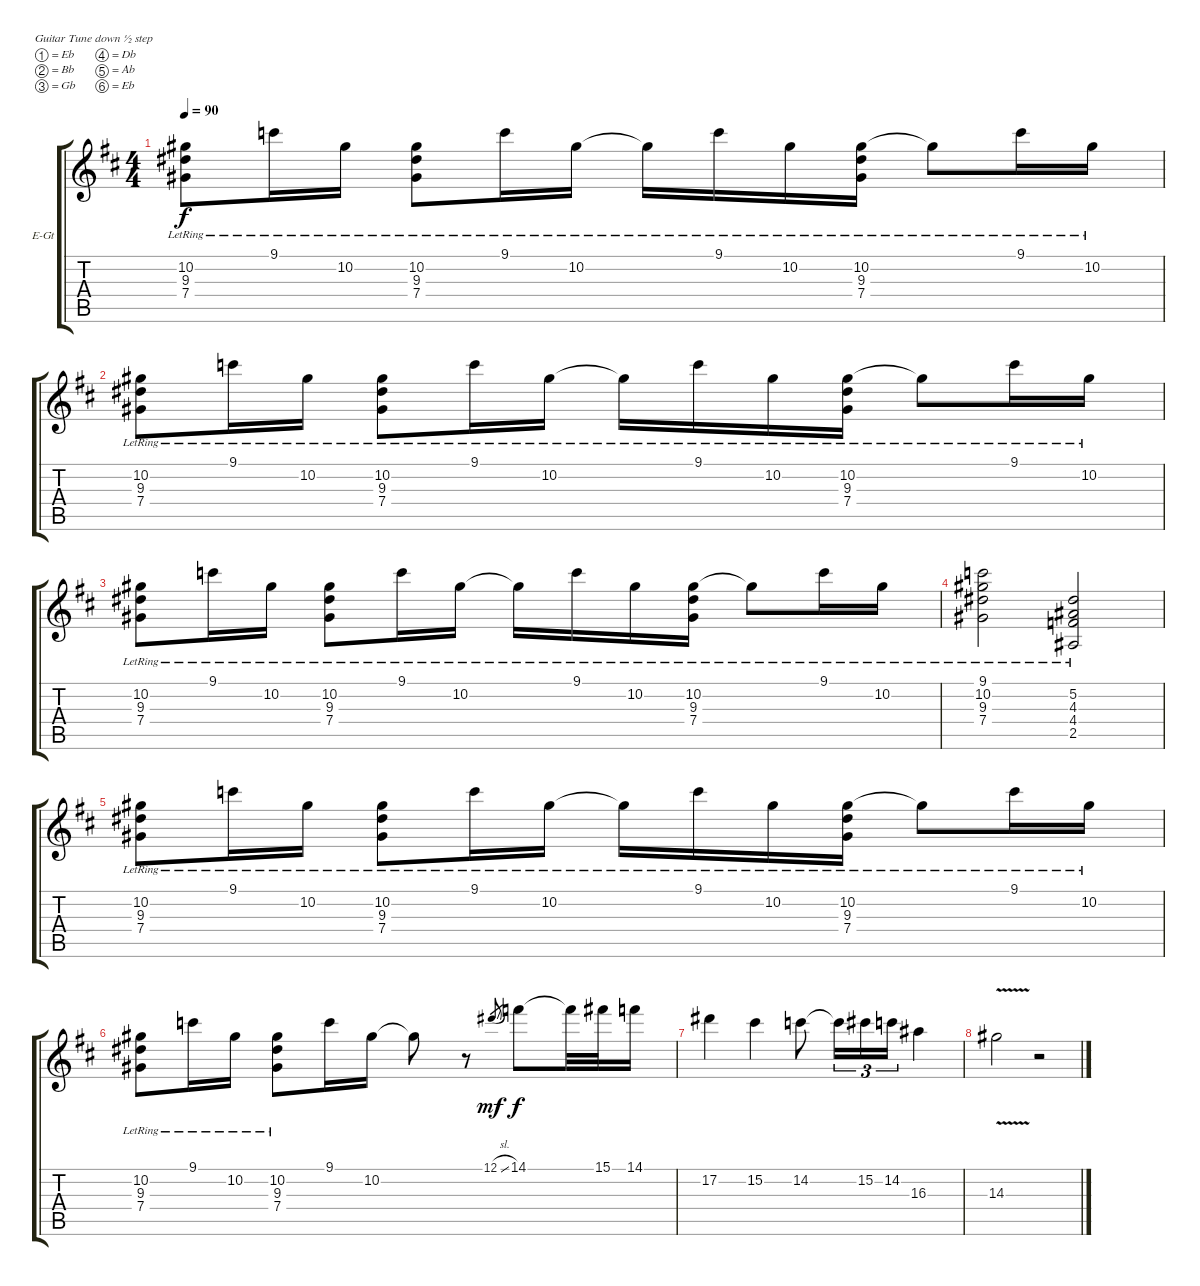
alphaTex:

\defaultSystemsLayout 4
\bracketExtendMode groupsimilarinstruments
\firstSystemTrackNameOrientation horizontal
\otherSystemsTrackNameOrientation horizontal
\track ("Electric Guitar" "E-Gt") {instrument electricguitarclean}
\staff {score tabs}
\tuning (Eb4 Bb3 Gb3 Db3 Ab2 Eb2)
\ts (4 4)
\tempo 90
\clef g2
\ks bminor
(10.2{lr} 7.4{lr} 9.3{lr}).8{dy f} 9.1{lr}.16 10.2{lr}.16 (10.2{lr} 9.3{lr} 7.4{lr}).8 9.1{lr}.16 10.2{lr}.16 10.2{lr t}.16 9.1{lr}.16 10.2{lr}.16 (10.2{lr} 7.4{lr} 9.3{lr}).16 10.2{lr t}.8 9.1{lr}.16 10.2{lr}.16 |
(10.2{lr} 7.4{lr} 9.3{lr}).8 9.1{lr}.16 10.2{lr}.16 (10.2{lr} 9.3{lr} 7.4{lr}).8 9.1{lr}.16 10.2{lr}.16 10.2{lr t}.16 9.1{lr}.16 10.2{lr}.16 (10.2{lr} 7.4{lr} 9.3{lr}).16 10.2{lr t}.8 9.1{lr}.16 10.2{lr}.16 |
(10.2{lr} 7.4{lr} 9.3{lr}).8 9.1{lr}.16 10.2{lr}.16 (10.2{lr} 9.3{lr} 7.4{lr}).8 9.1{lr}.16 10.2{lr}.16 10.2{lr t}.16 9.1{lr}.16 10.2{lr}.16 (10.2{lr} 7.4{lr} 9.3{lr}).16 10.2{lr t}.8 9.1{lr}.16 10.2{lr}.16 |
(9.1{lr} 10.2{lr} 9.3{lr} 7.4{lr}).2 (5.2{lr} 4.3{lr} 4.4{lr} 2.5).2 |
(10.2{lr} 7.4{lr} 9.3{lr}).8 9.1{lr}.16 10.2{lr}.16 (10.2{lr} 9.3{lr} 7.4{lr}).8 9.1{lr}.16 10.2{lr}.16 10.2{lr t}.16 9.1{lr}.16 10.2{lr}.16 (10.2{lr} 7.4{lr} 9.3{lr}).16 10.2{lr t}.8 9.1{lr}.16 10.2{lr}.16 |
(10.2{lr} 9.3{lr} 7.4{lr}).8 9.1{lr}.16 10.2{lr}.16 (10.2{lr} 7.4{lr} 9.3{lr}).8 9.1.16 10.2.16 10.2{t}.8 r.8 12.1{sl}.8{gr dy mf} 14.1.8{dy f} 14.1{t}.32 15.1.32 14.1.16 |
17.2.4 15.2.4 14.2.8 14.2{t}.16{tu (3 2)} 15.2.16{tu (3 2)} 14.2.16{tu (3 2)} 16.3.4 |
14.3{v}.2 r.2
